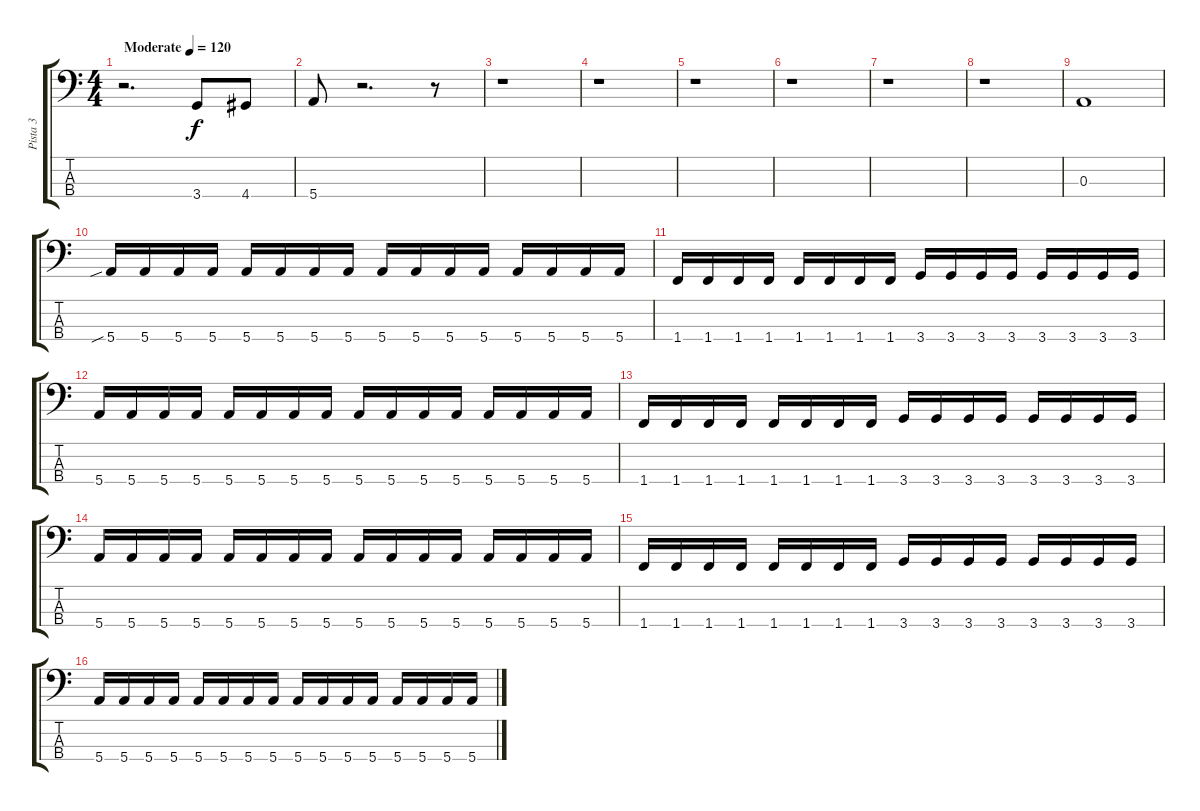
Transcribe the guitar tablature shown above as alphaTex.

\track ("Pista 3" "Pista 3") {instrument electricbasspick}
\staff {score tabs}
\tuning (G2 D2 A1 E1) {hide}
\ts (4 4)
\tempo (120 "Moderate")
\clef f4
\ks c
r.2{d dy f instrument electricbasspick} 3.4.8 4.4.8 |
5.4.8 r.2{d} r.8 |
r.1 |
r.1 |
r.1 |
r.1 |
r.1 |
r.1 |
0.3.1 |
5.4{sib}.16 5.4.16 5.4.16 5.4.16 5.4.16 5.4.16 5.4.16 5.4.16 5.4.16 5.4.16 5.4.16 5.4.16 5.4.16 5.4.16 5.4.16 5.4.16 |
1.4.16 1.4.16 1.4.16 1.4.16 1.4.16 1.4.16 1.4.16 1.4.16 3.4.16 3.4.16 3.4.16 3.4.16 3.4.16 3.4.16 3.4.16 3.4.16 |
5.4.16 5.4.16 5.4.16 5.4.16 5.4.16 5.4.16 5.4.16 5.4.16 5.4.16 5.4.16 5.4.16 5.4.16 5.4.16 5.4.16 5.4.16 5.4.16 |
1.4.16 1.4.16 1.4.16 1.4.16 1.4.16 1.4.16 1.4.16 1.4.16 3.4.16 3.4.16 3.4.16 3.4.16 3.4.16 3.4.16 3.4.16 3.4.16 |
5.4.16 5.4.16 5.4.16 5.4.16 5.4.16 5.4.16 5.4.16 5.4.16 5.4.16 5.4.16 5.4.16 5.4.16 5.4.16 5.4.16 5.4.16 5.4.16 |
1.4.16 1.4.16 1.4.16 1.4.16 1.4.16 1.4.16 1.4.16 1.4.16 3.4.16 3.4.16 3.4.16 3.4.16 3.4.16 3.4.16 3.4.16 3.4.16 |
5.4.16 5.4.16 5.4.16 5.4.16 5.4.16 5.4.16 5.4.16 5.4.16 5.4.16 5.4.16 5.4.16 5.4.16 5.4.16 5.4.16 5.4.16 5.4.16
